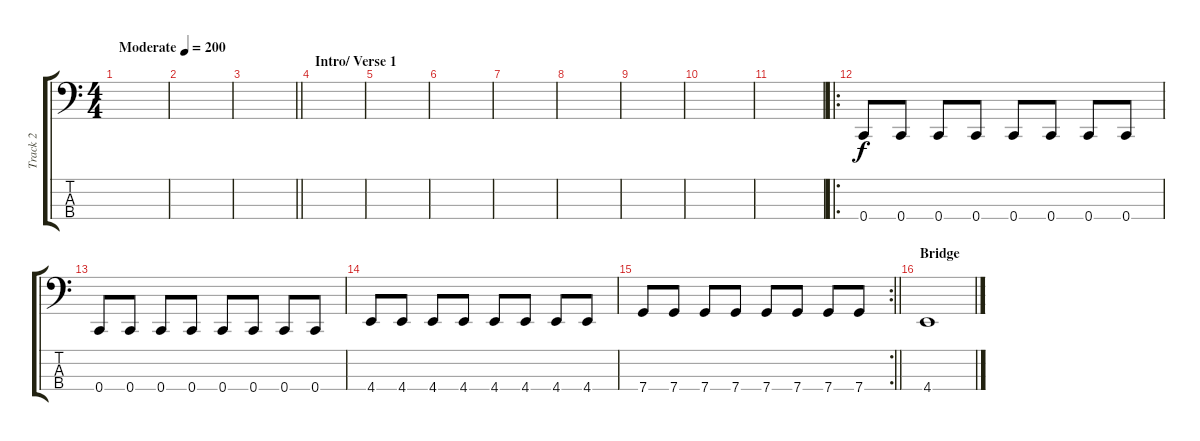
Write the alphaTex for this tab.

\track ("Track 2" "Track 2") {instrument electricbasspick}
\staff {score tabs}
\tuning (F2 C2 G1 C1) {hide}
\ts (4 4)
\tempo (200 "Moderate")
\clef f4
\ks c
|
|
\barLineRight lightlight
|
\section ("" "Intro/ Verse 1")
|
|
|
|
|
|
|
|
\ro
0.4.8 0.4.8 0.4.8 0.4.8 0.4.8 0.4.8 0.4.8 0.4.8 |
0.4.8 0.4.8 0.4.8 0.4.8 0.4.8 0.4.8 0.4.8 0.4.8 |
4.4.8 4.4.8 4.4.8 4.4.8 4.4.8 4.4.8 4.4.8 4.4.8 |
\rc 2
\barLineRight lightlight
7.4.8 7.4.8 7.4.8 7.4.8 7.4.8 7.4.8 7.4.8 7.4.8 |
\section ("" "Bridge")
4.4.1
